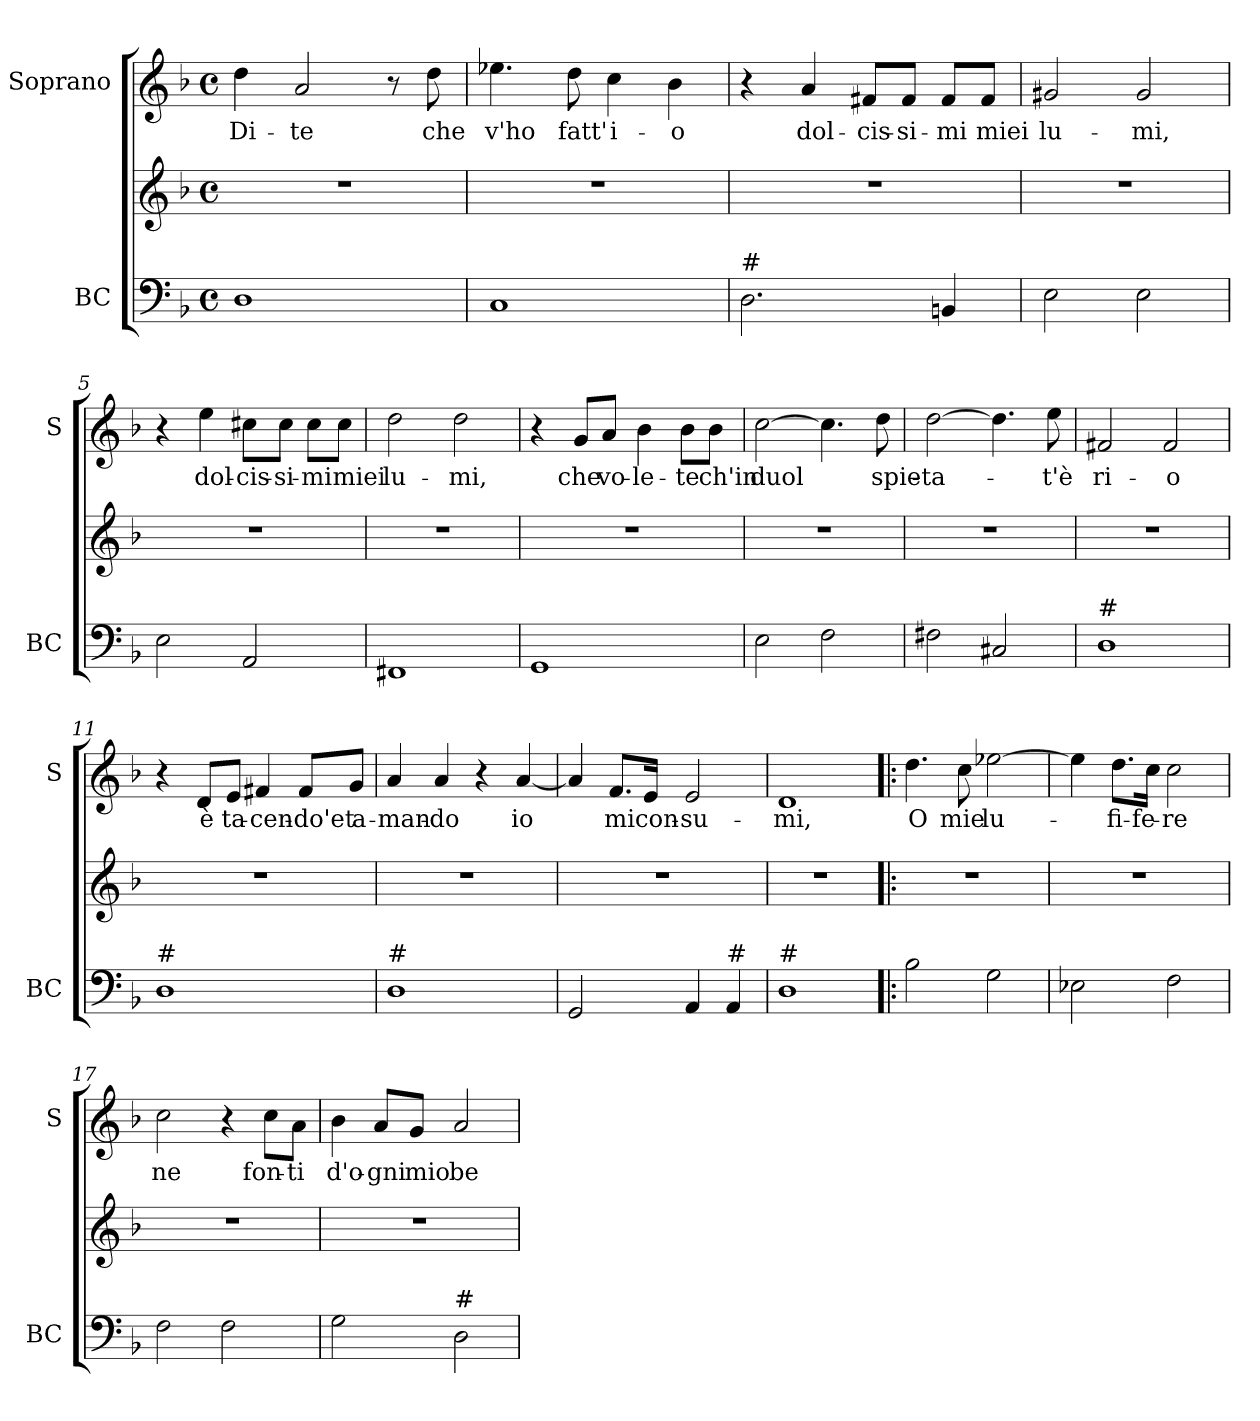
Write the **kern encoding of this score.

**kern	**kern	**kern	**text
*part2	*part2	*part1	*part1
*staff3	*staff2	*staff1	*staff1
*I"BC	*	*I"Soprano	*
*I'BC	*	*I'S	*
*clefF4	*clefG2	*clefG2	*
*k[b-]	*k[b-]	*k[b-]	*
*F:	*F:	*F:	*
*M4/4	*M4/4	*M4/4	*
*met(c)	*met(c)	*met(c)	*
=1	=1	=1	=1
!	!	!	!LO:LY:b
1D	1r	4dd\	Di-
!	!	!	!LO:LY:b
.	.	2a/	-te
.	.	8r	.
!	!	!	!LO:LY:b
.	.	8dd\	che
=2	=2	=2	=2
!	!	!	!LO:LY:b
1C	1r	4.ee-X\	v'ho
!	!	!	!LO:LY:b
.	.	8dd\	fatt'
!	!	!	!LO:LY:b
.	.	4cc\	i-
!	!	!	!LO:LY:b
.	.	4b-\	-o
=3	=3	=3	=3
!LO:TX:a:t=#	!	!	!
2.D\	1r	4r	.
!	!	!	!LO:LY:b
.	.	4a/	dol-
!	!	!	!LO:LY:b
.	.	8f#X/L	-cis-
!	!	!	!LO:LY:b
.	.	8f#/J	-si-
!	!	!	!LO:LY:b
4BBn/	.	8f#/L	-mi
!	!	!	!LO:LY:b
.	.	8f#/J	miei
=4	=4	=4	=4
!	!	!	!LO:LY:b
2E\	1r	2g#X/	lu-
!	!	!	!LO:LY:b
2E\	.	2g#/	-mi,
!!LO:LB:g=z
=5	=5	=5	=5
2E\	1r	4r	.
!	!	!	!LO:LY:b
.	.	4ee\	dol-
!	!	!	!LO:LY:b
2AA/	.	8cc#X\L	-cis-
!	!	!	!LO:LY:b
.	.	8cc#\J	-si-
!	!	!	!LO:LY:b
.	.	8cc#\L	-mi
!	!	!	!LO:LY:b
.	.	8cc#\J	miei
=6	=6	=6	=6
!	!	!	!LO:LY:b
1FF#X	1r	2dd\	lu-
!	!	!	!LO:LY:b
.	.	2dd\	-mi,
=7	=7	=7	=7
1GG	1r	4r	.
!	!	!	!LO:LY:b
.	.	8g/L	che
!	!	!	!LO:LY:b
.	.	8a/J	vo-
!	!	!	!LO:LY:b
.	.	4b-\	-le-
!	!	!	!LO:LY:b
.	.	8b-\L	-te
!	!	!	!LO:LY:b
.	.	8b-\J	ch'in
=8	=8	=8	=8
!	!	!	!LO:LY:b
2E\	1r	[2cc\	duol
2F\	.	4.cc\]	.
!	!	!	!LO:LY:b
.	.	8dd\	spie-
=9	=9	=9	=9
!	!	!	!LO:LY:b
2F#X\	1r	[2dd\	-ta-
2C#X/	.	4.dd\]	.
!	!	!	!LO:LY:b
.	.	8ee\	-t'è
!!LO:LB:g=z
=10	=10	=10	=10
!LO:TX:a:t=#	!	!	!
!	!	!	!LO:LY:b
1D	1r	2f#X/	ri-
!	!	!	!LO:LY:b
.	.	2f#/	-o
=11	=11	=11	=11
!LO:TX:a:t=#	!	!	!
1D	1r	4r	.
!	!	!	!LO:LY:b
.	.	8d/L	è
!	!	!	!LO:LY:b
.	.	8e/J	ta-
!	!	!	!LO:LY:b
.	.	4f#X/	-cen-
!	!	!	!LO:LY:b
.	.	8f#/L	-do'et
!	!	!	!LO:LY:b
.	.	8g/J	a-
=12	=12	=12	=12
!LO:TX:a:t=#	!	!	!
!	!	!	!LO:LY:b
1D	1r	4a/	-man-
!	!	!	!LO:LY:b
.	.	4a/	-do
.	.	4r	.
!	!	!	!LO:LY:b
.	.	[4a/	io
=13	=13	=13	=13
2GG/	1r	4a/]	.
!	!	!	!LO:LY:b
.	.	8.f/L	mi
!	!	!	!LO:LY:b
.	.	16e/Jk	con-
!	!	!	!LO:LY:b
4AA/	.	2e/	-su-
!LO:TX:a:t=#	!	!	!
4AA/	.	.	.
=14	=14	=14	=14
!LO:TX:a:t=#	!	!	!
!	!	!	!LO:LY:b
1D	1r	1d	-mi,
!!LO:PB:g=z
=15!|:	=15!|:	=15!|:	=15!|:
!	!	!	!LO:LY:b
2B-\	1r	4.dd\	O
!	!	!	!LO:LY:b
.	.	8cc\	mie
!	!	!	!LO:LY:b
2G\	.	[2ee-X\	lu-
=16	=16	=16	=16
2E-X\	1r	4ee-\]	.
!	!	!	!LO:LY:b
.	.	8.dd\L	-fi-
!	!	!	!LO:LY:b
.	.	16cc\Jk	-fe-
!	!	!	!LO:LY:b
2F\	.	2cc\	-re
=17	=17	=17	=17
!	!	!	!LO:LY:b
2F\	1r	2cc\	ne
2F\	.	4r	.
!	!	!	!LO:LY:b
.	.	8cc\L	fon-
!	!	!	!LO:LY:b
.	.	8a\J	-ti
=18	=18	=18	=18
!	!	!	!LO:LY:b
2G\	1r	4b-\	d'o-
!	!	!	!LO:LY:b
.	.	8a/L	-gni
!	!	!	!LO:LY:b
.	.	8g/J	mio
!LO:TX:a:t=#	!	!	!
!	!	!	!LO:LY:b
2D\	.	2a/	be-
=	=	=	=
*-	*-	*-	*-
